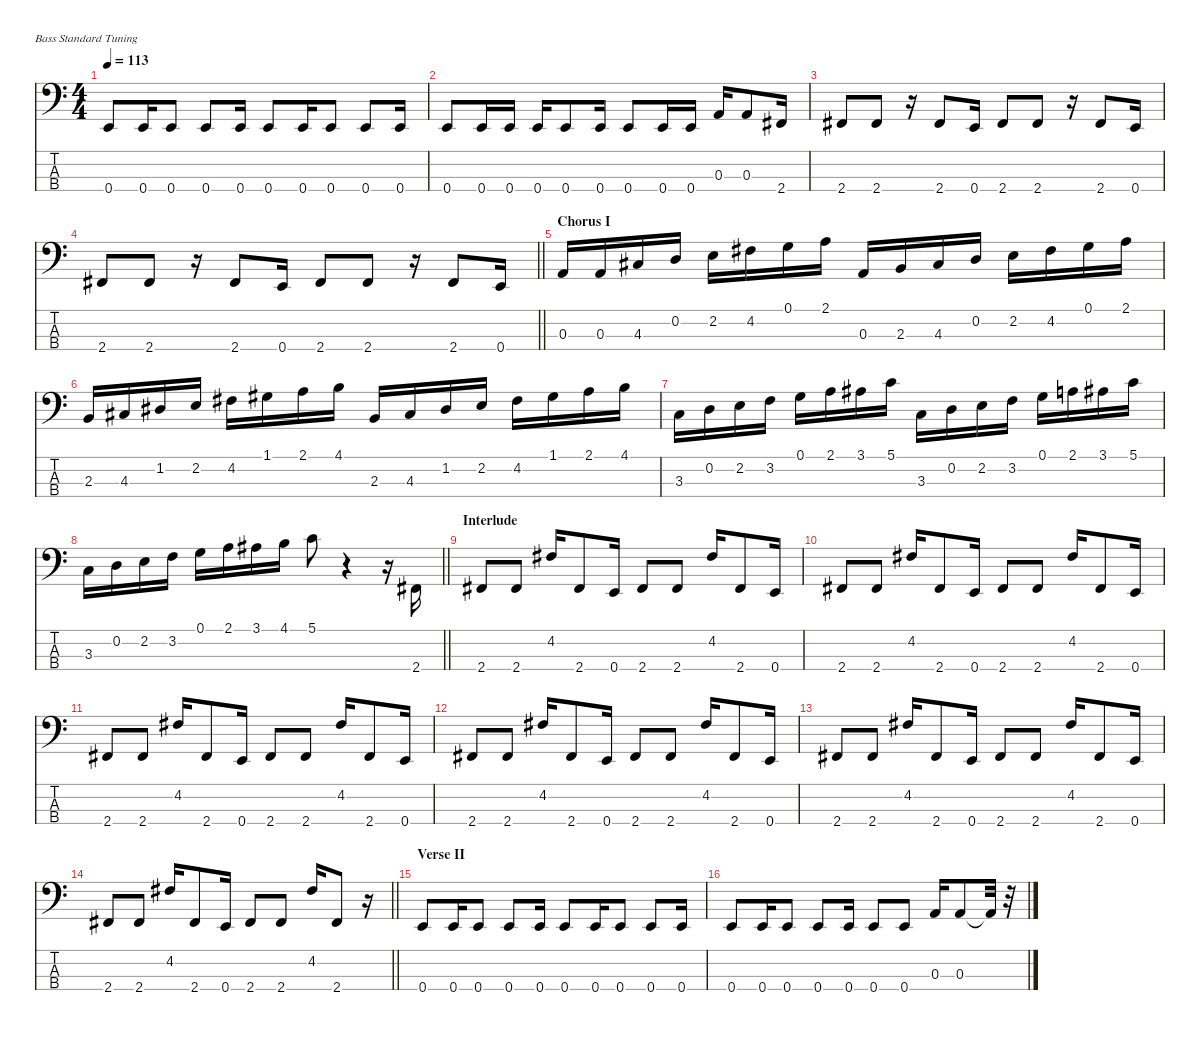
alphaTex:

\defaultSystemsLayout 4
\hideDynamics
\bracketExtendMode nobrackets
\singleTrackTrackNamePolicy hidden
\multiTrackTrackNamePolicy hidden
\firstSystemTrackNameMode fullname
\firstSystemTrackNameOrientation horizontal
\otherSystemsTrackNameOrientation horizontal
\track ("Bass" "el.bs.") {instrument electricbassfinger}
\staff {score tabs}
\tuning (G2 D2 A1 E1)
\ts (4 4)
\tempo 113
\clef f4
\ks c
0.4.8{dy f beam Up} 0.4.16{beam Up} 0.4.8{beam Up} 0.4.8{beam Up} 0.4.16{beam Up} 0.4.8{beam Up} 0.4.16{beam Up} 0.4.8{beam Up} 0.4.8{beam Up} 0.4.16{beam Up} |
0.4.8{beam Up} 0.4.16{beam Up} 0.4.16{beam Up} 0.4.16{beam Up} 0.4.8{beam Up} 0.4.16{beam Up} 0.4.8{beam Up} 0.4.16{beam Up} 0.4.16{beam Up} 0.3.16{beam Up} 0.3.8{beam Up} 2.4{acc #}.16{beam Up} |
2.4{acc #}.8{beam Up} 2.4{acc #}.8{beam Up} r.16{beam Up} 2.4{acc #}.8{beam Up} 0.4.16{beam Up} 2.4{acc #}.8{beam Up} 2.4{acc #}.8{beam Up} r.16{beam Up} 2.4{acc #}.8{beam Up} 0.4.16{beam Up} |
\barLineRight lightlight
2.4{acc #}.8{beam Up} 2.4{acc #}.8{beam Up} r.16{beam Up} 2.4{acc #}.8{beam Up} 0.4.16{beam Up} 2.4{acc #}.8{beam Up} 2.4{acc #}.8{beam Up} r.16{beam Up} 2.4{acc #}.8{beam Up} 0.4.16{beam Up} |
\section ("" "Chorus I")
0.3.16{beam Up} 0.3.16{beam Up} 4.3{acc #}.16{beam Up} 0.2.16{beam Up} 2.2.16{beam Down} 4.2{acc #}.16{beam Down} 0.1.16{beam Down} 2.1.16{beam Down} 0.3.16{beam Up} 2.3.16{beam Up} 4.3{acc #}.16{beam Up} 0.2.16{beam Up} 2.2.16{beam Down} 4.2{acc #}.16{beam Down} 0.1.16{beam Down} 2.1.16{beam Down} |
2.3.16{beam Up} 4.3{acc #}.16{beam Up} 1.2{acc #}.16{beam Up} 2.2.16{beam Up} 4.2{acc #}.16{beam Down} 1.1{acc #}.16{beam Down} 2.1.16{beam Down} 4.1.16{beam Down} 2.3.16{beam Up} 4.3{acc #}.16{beam Up} 1.2{acc #}.16{beam Up} 2.2.16{beam Up} 4.2{acc #}.16{beam Down} 1.1{acc #}.16{beam Down} 2.1.16{beam Down} 4.1.16{beam Down} |
3.3.16{beam Down} 0.2.16{beam Down} 2.2.16{beam Down} 3.2.16{beam Down} 0.1.16{beam Down} 2.1.16{beam Down} 3.1{acc #}.16{beam Down} 5.1.16{beam Down} 3.3.16{beam Down} 0.2.16{beam Down} 2.2.16{beam Down} 3.2.16{beam Down} 0.1.16{beam Down} 2.1.16{beam Down} 3.1{acc #}.16{beam Down} 5.1.16{beam Down} |
\barLineRight lightlight
3.3.16{beam Down} 0.2.16{beam Down} 2.2.16{beam Down} 3.2.16{beam Down} 0.1.16{beam Down} 2.1.16{beam Down} 3.1{acc #}.16{beam Down} 4.1.16{beam Down} 5.1.8{beam Down} r.4{beam Down} r.16{beam Down} 2.4{acc #}.16{beam Up} |
\section ("" "Interlude")
2.4{acc #}.8{beam Up} 2.4{acc #}.8{beam Up} 4.2{acc #}.16{beam Up} 2.4{acc #}.8{beam Up} 0.4.16{beam Up} 2.4{acc #}.8{beam Up} 2.4{acc #}.8{beam Up} 4.2{acc #}.16{beam Up} 2.4{acc #}.8{beam Up} 0.4.16{beam Up} |
2.4{acc #}.8{beam Up} 2.4{acc #}.8{beam Up} 4.2{acc #}.16{beam Up} 2.4{acc #}.8{beam Up} 0.4.16{beam Up} 2.4{acc #}.8{beam Up} 2.4{acc #}.8{beam Up} 4.2{acc #}.16{beam Up} 2.4{acc #}.8{beam Up} 0.4.16{beam Up} |
2.4{acc #}.8{beam Up} 2.4{acc #}.8{beam Up} 4.2{acc #}.16{beam Up} 2.4{acc #}.8{beam Up} 0.4.16{beam Up} 2.4{acc #}.8{beam Up} 2.4{acc #}.8{beam Up} 4.2{acc #}.16{beam Up} 2.4{acc #}.8{beam Up} 0.4.16{beam Up} |
2.4{acc #}.8{beam Up} 2.4{acc #}.8{beam Up} 4.2{acc #}.16{beam Up} 2.4{acc #}.8{beam Up} 0.4.16{beam Up} 2.4{acc #}.8{beam Up} 2.4{acc #}.8{beam Up} 4.2{acc #}.16{beam Up} 2.4{acc #}.8{beam Up} 0.4.16{beam Up} |
2.4{acc #}.8{beam Up} 2.4{acc #}.8{beam Up} 4.2{acc #}.16{beam Up} 2.4{acc #}.8{beam Up} 0.4.16{beam Up} 2.4{acc #}.8{beam Up} 2.4{acc #}.8{beam Up} 4.2{acc #}.16{beam Up} 2.4{acc #}.8{beam Up} 0.4.16{beam Up} |
\barLineRight lightlight
2.4{acc #}.8{beam Up} 2.4{acc #}.8{beam Up} 4.2{acc #}.16{beam Up} 2.4{acc #}.8{beam Up} 0.4.16{beam Up} 2.4{acc #}.8{beam Up} 2.4{acc #}.8{beam Up} 4.2{acc #}.16{beam Up} 2.4{acc #}.8{beam Up} r.16{beam Up} |
\section ("" "Verse II")
0.4.8{beam Up} 0.4.16{beam Up} 0.4.8{beam Up} 0.4.8{beam Up} 0.4.16{beam Up} 0.4.8{beam Up} 0.4.16{beam Up} 0.4.8{beam Up} 0.4.8{beam Up} 0.4.16{beam Up} |
0.4.8{beam Up} 0.4.16{beam Up} 0.4.8{beam Up} 0.4.8{beam Up} 0.4.16{beam Up} 0.4.8{beam Up} 0.4.8{beam Up} 0.3.16{beam Up} 0.3.8{beam Up} 0.3{t}.32{beam Up} r.32{beam Up}
